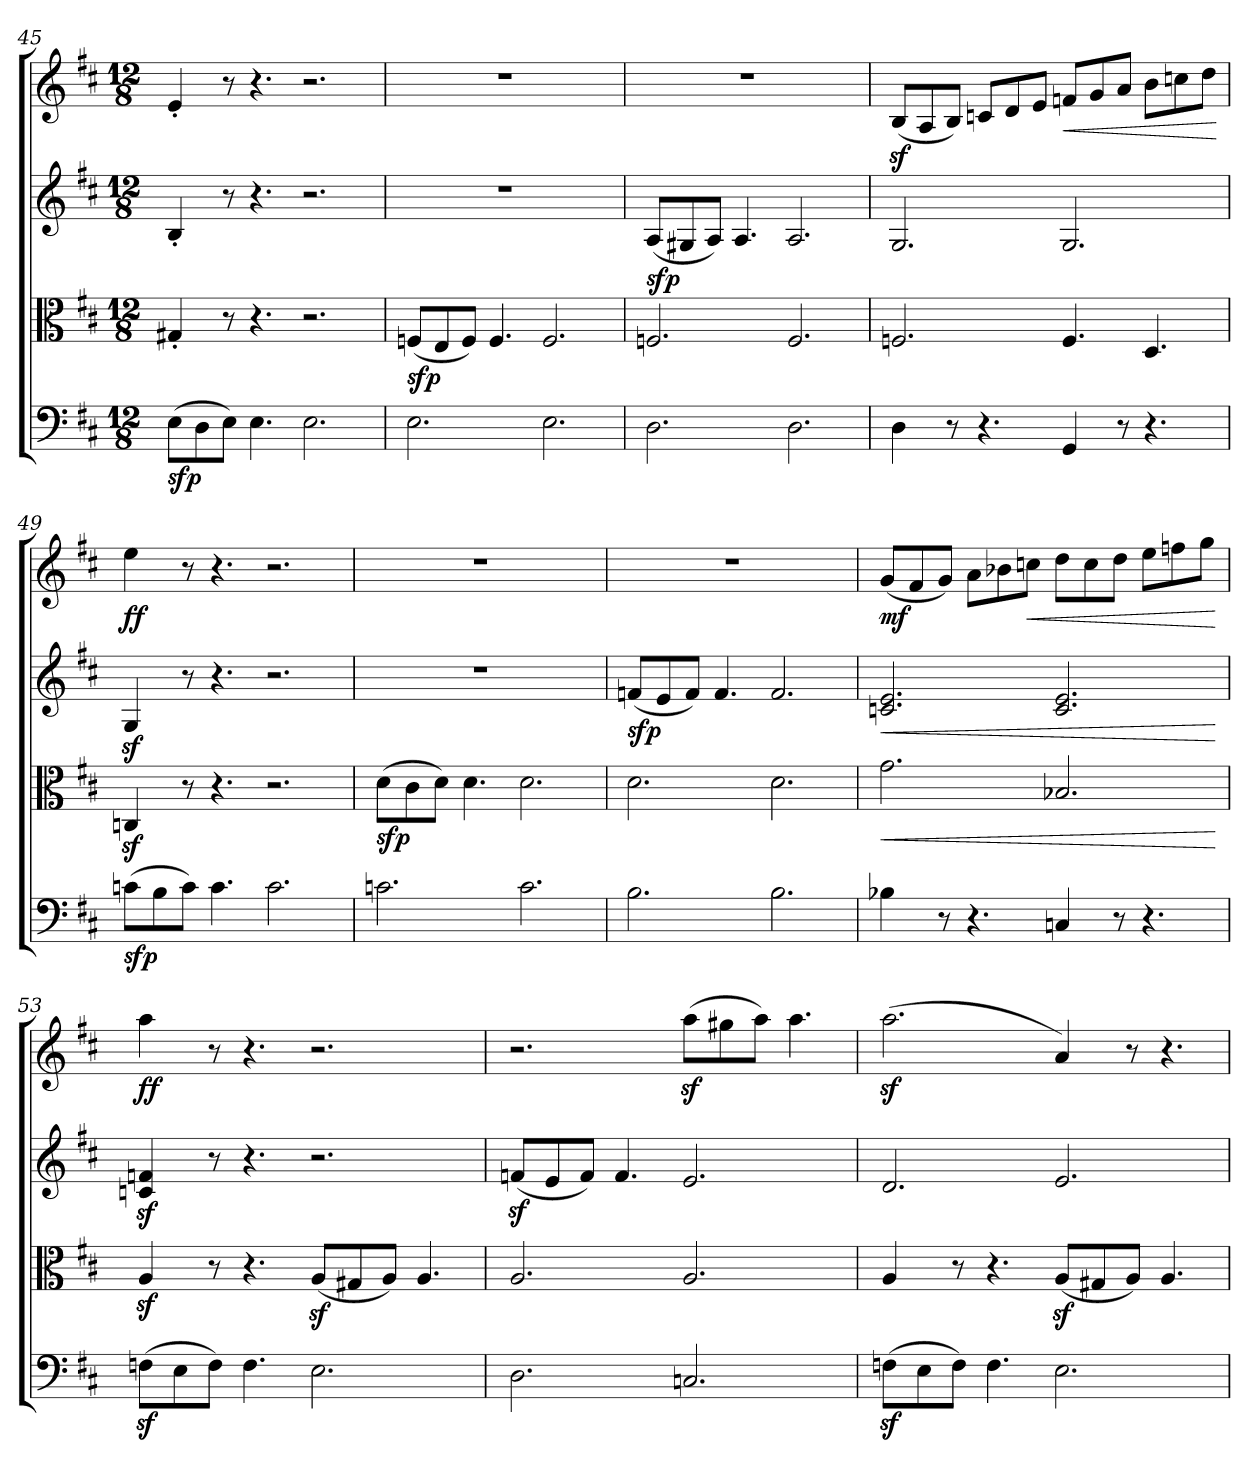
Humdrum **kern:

**kern	**dynam	**kern	**dynam	**kern	**dynam	**kern	**dynam
*part4	*part4	*part3	*part3	*part2	*part2	*part1	*part1
*staff4	*staff4	*staff3	*staff3	*staff2	*staff2	*staff1	*staff1
!!LO:LB:g=z
*clefF4	*	*clefC3	*	*clefG2	*	*clefG2	*
*k[f#c#]	*	*k[f#c#]	*	*k[f#c#]	*	*k[f#c#]	*
*M12/8	*	*M12/8	*	*M12/8	*	*M12/8	*
=45	=45	=45	=45	=45	=45	=45	=45
!	!LO:DY:b	!	!	!	!	!	!
(>8E\L	sfp	4G#X'/	.	4B'/	.	4e'/	.
8D\	.	.	.	.	.	.	.
8E\J)	.	8r	.	8r	.	8r	.
4.E\	.	4.r	.	4.r	.	4.r	.
2.E\	.	2.r	.	2.r	.	2.r	.
=46	=46	=46	=46	=46	=46	=46	=46
!	!	!	!LO:DY:b	!	!	!	!
2.E\	.	(<8Fn/L	sfp	1.r	.	1.r	.
.	.	8E/	.	.	.	.	.
.	.	8F/J)	.	.	.	.	.
.	.	4.F/	.	.	.	.	.
2.E\	.	2.F/	.	.	.	.	.
=47	=47	=47	=47	=47	=47	=47	=47
!	!	!	!	!	!LO:DY:b	!	!
2.D\	.	2.Fn/	.	(<8A/L	sfp	1.r	.
.	.	.	.	8G#X/	.	.	.
.	.	.	.	8A/J)	.	.	.
.	.	.	.	4.A/	.	.	.
2.D\	.	2.F/	.	2.A/	.	.	.
=48	=48	=48	=48	=48	=48	=48	=48
4D\	.	2.Fn/	.	2.G/	.	(<8Bz</L	.
.	.	.	.	.	.	8A/	.
8r	.	.	.	.	.	8B/J)	.
4.r	.	.	.	.	.	8cn/L	.
.	.	.	.	.	.	8d/	.
.	.	.	.	.	.	8e/J	.
!	!	!	!	!	!	!	!LO:HP:b
4GG/	.	4.F/	.	2.G/	.	8fn/L	<
.	.	.	.	.	.	8g/	.
8r	.	.	.	.	.	8a/J	.
4.r	.	4.D/	.	.	.	8b\L	.
.	.	.	.	.	.	8ccn\	.
.	.	.	.	.	.	8dd\J	.
.	.	.	.	.	.	.	[
=49	=49	=49	=49	=49	=49	=49	=49
!	!LO:DY:b	!	!	!	!	!	!LO:DY:b
(>8cn\L	sfp	4Cnz</	.	4Gz</	.	4ee\	ff
8B\	.	.	.	.	.	.	.
8c\J)	.	8r	.	8r	.	8r	.
4.c\	.	4.r	.	4.r	.	4.r	.
2.c\	.	2.r	.	2.r	.	2.r	.
!!LO:LB:g=z
=50	=50	=50	=50	=50	=50	=50	=50
!	!	!	!LO:DY:b	!	!	!	!
2.cn\	.	(>8d\L	sfp	1.r	.	1.r	.
.	.	8c#\	.	.	.	.	.
.	.	8d\J)	.	.	.	.	.
.	.	4.d\	.	.	.	.	.
2.c\	.	2.d\	.	.	.	.	.
=51	=51	=51	=51	=51	=51	=51	=51
!	!	!	!	!	!LO:DY:b	!	!
2.B\	.	2.d\	.	(<8fn/L	sfp	1.r	.
.	.	.	.	8e/	.	.	.
.	.	.	.	8f/J)	.	.	.
.	.	.	.	4.f/	.	.	.
2.B\	.	2.d\	.	2.f/	.	.	.
=52	=52	=52	=52	=52	=52	=52	=52
!	!	!	!LO:HP:b	!	!LO:HP:b	!	!LO:DY:b
4B-X\	.	2.g\	<	2.cn/ 2.e/	<	(<8g/L	mf
.	.	.	.	.	.	8f#/	.
8r	.	.	.	.	.	8g/J)	.
4.r	.	.	.	.	.	8a\L	.
.	.	.	.	.	.	8b-X\	.
!	!	!	!	!	!	!	!LO:HP:b
.	.	.	.	.	.	8ccn\J	<
4Cn/	.	2.B-X/	.	2.c/ 2.e/	.	8dd\L	.
.	.	.	.	.	.	8cc\	.
8r	.	.	.	.	.	8dd\J	.
4.r	.	.	.	.	.	8ee\L	.
.	.	.	.	.	.	8ffn\	.
.	.	.	.	.	.	8gg\J	.
.	.	.	[	.	[	.	[
=53	=53	=53	=53	=53	=53	=53	=53
!	!	!	!	!	!	!	!LO:DY:b
(>8Fnz<\L	.	4Az</	.	4cn/z< 4fn/z<	.	4aa\	ff
8E\	.	.	.	.	.	.	.
8F\J)	.	8r	.	8r	.	8r	.
4.F\	.	4.r	.	4.r	.	4.r	.
2.E\	.	(<8Az</L	.	2.r	.	2.r	.
.	.	8G#X/	.	.	.	.	.
.	.	8A/J)	.	.	.	.	.
.	.	4.A/	.	.	.	.	.
=54	=54	=54	=54	=54	=54	=54	=54
2.D\	.	2.A/	.	(<8fnz</L	.	2.r	.
.	.	.	.	8e/	.	.	.
.	.	.	.	8f/J)	.	.	.
.	.	.	.	4.f/	.	.	.
2.Cn/	.	2.A/	.	2.e/	.	(>8aaz<\L	.
.	.	.	.	.	.	8gg#X\	.
.	.	.	.	.	.	8aa\J)	.
.	.	.	.	.	.	4.aa\	.
!!LO:PB:g=z
=55	=55	=55	=55	=55	=55	=55	=55
(>8Fnz<\L	.	4A/	.	2.d/	.	(>2.aaz<\	.
8E\	.	.	.	.	.	.	.
8F\J)	.	8r	.	.	.	.	.
4.F\	.	4.r	.	.	.	.	.
2.E\	.	(<8Az</L	.	2.e/	.	4a/)	.
.	.	8G#X/	.	.	.	.	.
.	.	8A/J)	.	.	.	8r	.
.	.	4.A/	.	.	.	4.r	.
=	=	=	=	=	=	=	=
*-	*-	*-	*-	*-	*-	*-	*-
